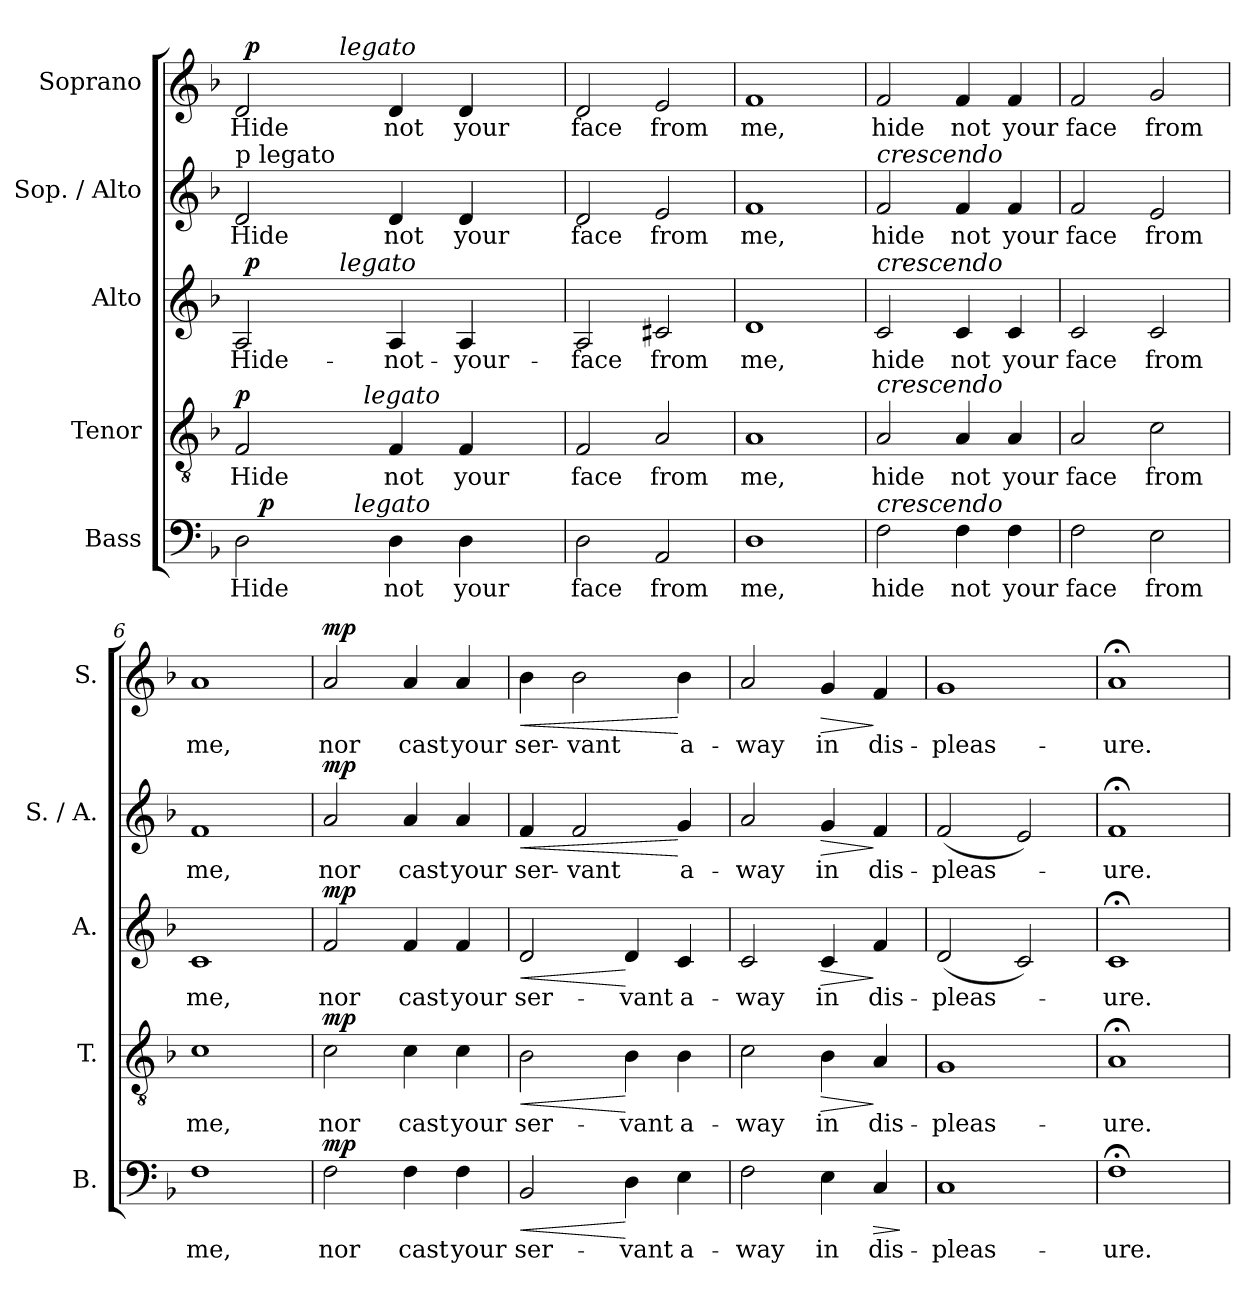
**kern	**text	**dynam	**kern	**text	**dynam	**kern	**text	**dynam	**kern	**text	**dynam	**kern	**text	**dynam
*part5	*part5	*part5	*part4	*part4	*part4	*part3	*part3	*part3	*part2	*part2	*part2	*part1	*part1	*part1
*staff5	*staff5	*staff5	*staff4	*staff4	*staff4	*staff3	*staff3	*staff3	*staff2	*staff2	*staff2	*staff1	*staff1	*staff1
*I"Bass	*	*	*I"Tenor	*	*	*I"Alto	*	*	*I"Sop. /  Alto	*	*	*I"Soprano	*	*
*I'B.	*	*	*I'T.	*	*	*I'A.	*	*	*I'S. /  A.	*	*	*I'S.	*	*
!!LO:PB:g=z
*stria5	*	*	*stria5	*	*	*stria5	*	*	*stria5	*	*	*stria5	*	*
*clefF4	*	*	*clefGv2	*	*	*clefG2	*	*	*clefG2	*	*	*clefG2	*	*
*k[b-]	*	*	*k[b-]	*	*	*k[b-]	*	*	*k[b-]	*	*	*k[b-]	*	*
*F:	*	*	*F:	*	*	*F:	*	*	*F:	*	*	*F:	*	*
=1	=1	=1	=1	=1	=1	=1	=1	=1	=1	=1	=1	=1	=1	=1
!	!	!	!	!	!	!	!	!	!	!	!	!LO:TX:a:B:t=Moderato	!	!
!	!	!	!	!	!	!	!	!	!LO:TX:a:t=p legato	!	!	!	!	!
!	!LO:LY:b:cj	!	!	!LO:LY:b:cj	!LO:DY:a	!	!LO:LY:b:cj	!	!	!LO:LY:b:cj	!	!	!LO:LY:b:cj	!
*^	*	*	*^	*	*	*^	*	*	*	*	*	*^	*	*
*	*^	*	*	*	*	*	*	*	*^	*	*	*	*	*	*	*^	*	*
2D\	32.ryy	4ryy	Hide	.	2F/	4ryy	Hide	p	2A/	64ryy	4.ryy	Hide-	.	2d/	Hide	.	2d/	64ryy	4.ryy	Hide	.
!	!	!	!	!	!	!	!	!	!	!	!	!	!LO:DY:a	!	!	!	!	!	!	!	!LO:DY:a
.	.	.	.	.	.	.	.	.	.	2ryy	.	.	p	.	.	.	.	2ryy	.	.	p
!	!	!	!	!LO:DY:a	!	!	!	!	!	!	!	!	!	!	!	!	!	!	!	!	!
.	2ryy	.	.	p	.	.	.	.	.	.	.	.	.	.	.	.	.	.	.	.	.
.	.	8ryy	.	.	.	8ryy	.	.	.	.	.	.	.	.	.	.	.	.	.	.	.
!	!	!	!	!	!	!	!	!	!	!	!	!	!	!	!	!	!	!	!LO:TX:a:i:t=legato	!	!
!	!	!	!	!	!	!	!	!	!	!	!LO:TX:a:i:t=legato	!	!	!	!	!	!	!	!	!	!
.	.	32ryy	.	.	.	32.ryy	.	.	.	.	2ryy	.	.	.	.	.	.	.	2ryy	.	.
!	!	!LO:TX:a:i:t=legato	!	!	!	!	!	!	!	!	!	!	!	!	!	!	!	!	!	!	!
.	.	2ryy	.	.	.	.	.	.	.	.	.	.	.	.	.	.	.	.	.	.	.
!	!	!	!	!	!	!LO:TX:a:i:t=legato	!	!	!	!	!	!	!	!	!	!	!	!	!	!	!
.	.	.	.	.	.	2ryy	.	.	.	.	.	.	.	.	.	.	.	.	.	.	.
!	!	!	!LO:LY:b:cj	!	!	!	!LO:LY:b:cj	!	!	!	!	!LO:LY:b:cj	!	!	!LO:LY:b:cj	!	!	!	!	!LO:LY:b:cj	!
4D\	.	.	not	.	4F/	.	not	.	4A/	.	.	-not-	.	4d/	not	.	4d/	.	.	not	.
.	.	.	.	.	.	.	.	.	.	4ryy	.	.	.	.	.	.	.	4ryy	.	.	.
.	4ryy	.	.	.	.	.	.	.	.	.	.	.	.	.	.	.	.	.	.	.	.
!	!	!	!LO:LY:b:cj	!	!	!	!LO:LY:b:cj	!	!	!	!	!LO:LY:b:cj	!	!	!LO:LY:b:cj	!	!	!	!	!LO:LY:b:cj	!
4D\	.	.	your	.	4F/	.	your	.	4A/	.	.	-your-	.	4d/	your	.	4d/	.	.	your	.
.	.	.	.	.	.	.	.	.	.	8...ryy	.	.	.	.	.	.	.	8...ryy	.	.	.
.	8ryy	.	.	.	.	.	.	.	.	.	.	.	.	.	.	.	.	.	.	.	.
.	.	.	.	.	.	.	.	.	.	.	8ryy	.	.	.	.	.	.	.	8ryy	.	.
.	.	16.ryy	.	.	.	.	.	.	.	.	.	.	.	.	.	.	.	.	.	.	.
.	16ryy	.	.	.	.	16ryy	.	.	.	.	.	.	.	.	.	.	.	.	.	.	.
.	64ryy	.	.	.	.	64ryy	.	.	.	.	.	.	.	.	.	.	.	.	.	.	.
=2	=2	=2	=2	=2	=2	=2	=2	=2	=2	=2	=2	=2	=2	=2	=2	=2	=2	=2	=2	=2	=2
!	!	!	!LO:LY:b:cj	!	!	!	!LO:LY:b:cj	!	!	!	!	!LO:LY:b:cj	!	!	!LO:LY:b:cj	!	!	!	!	!LO:LY:b:cj	!
*v	*v	*v	*	*	*	*	*	*	*v	*v	*v	*	*	*	*	*	*v	*v	*v	*	*
*	*	*	*v	*v	*	*	*	*	*	*	*	*	*	*	*
2D\	face	.	2F/	face	.	2A/	-face	.	2d/	face	.	2d/	face	.
!	!LO:LY:b:cj	!	!	!LO:LY:b:cj	!	!	!LO:LY:b:cj	!	!	!LO:LY:b:cj	!	!	!LO:LY:b:cj	!
2AA/	from	.	2A/	from	.	2c#X/	from	.	2e/	from	.	2e/	from	.
=3	=3	=3	=3	=3	=3	=3	=3	=3	=3	=3	=3	=3	=3	=3
!	!LO:LY:b:cj	!	!	!LO:LY:b:cj	!	!	!LO:LY:b:cj	!	!	!LO:LY:b:cj	!	!	!LO:LY:b:cj	!
1D	me,	.	1A	me,	.	1d	me,	.	1f	me,	.	1f	me,	.
=4	=4	=4	=4	=4	=4	=4	=4	=4	=4	=4	=4	=4	=4	=4
!	!	!	!	!	!	!	!	!	!LO:TX:a:i:t=crescendo	!	!	!	!	!
!	!	!	!	!	!	!LO:TX:a:i:t=crescendo	!	!	!	!	!	!	!	!
!	!	!	!LO:TX:a:i:t=crescendo	!	!	!	!	!	!	!	!	!	!	!
!LO:TX:a:i:t=crescendo	!	!	!	!	!	!	!	!	!	!	!	!	!	!
!	!LO:LY:b:cj	!	!	!LO:LY:b:cj	!	!	!LO:LY:b:cj	!	!	!LO:LY:b:cj	!	!	!LO:LY:b:cj	!
2F\	hide	.	2A/	hide	.	2c/	hide	.	2f/	hide	.	2f/	hide	.
!	!LO:LY:b:cj	!	!	!LO:LY:b:cj	!	!	!LO:LY:b:cj	!	!	!LO:LY:b:cj	!	!	!LO:LY:b:cj	!
4F\	not	.	4A/	not	.	4c/	not	.	4f/	not	.	4f/	not	.
!	!LO:LY:b:cj	!	!	!LO:LY:b:cj	!	!	!LO:LY:b:cj	!	!	!LO:LY:b:cj	!	!	!LO:LY:b:cj	!
4F\	your	.	4A/	your	.	4c/	your	.	4f/	your	.	4f/	your	.
=5	=5	=5	=5	=5	=5	=5	=5	=5	=5	=5	=5	=5	=5	=5
!	!LO:LY:b:cj	!	!	!LO:LY:b:cj	!	!	!LO:LY:b:cj	!	!	!LO:LY:b:cj	!	!	!LO:LY:b:cj	!
2F\	face	.	2A/	face	.	2c/	face	.	2f/	face	.	2f/	face	.
!	!LO:LY:b:cj	!	!	!LO:LY:b:cj	!	!	!LO:LY:b:cj	!	!	!LO:LY:b:cj	!	!	!LO:LY:b:cj	!
2E\	from	.	2c\	from	.	2c/	from	.	2e/	from	.	2g/	from	.
=6	=6	=6	=6	=6	=6	=6	=6	=6	=6	=6	=6	=6	=6	=6
!	!LO:LY:b:cj	!	!	!LO:LY:b:cj	!	!	!LO:LY:b:cj	!	!	!LO:LY:b:cj	!	!	!LO:LY:b:cj	!
1F	me,	.	1c	me,	.	1c	me,	.	1f	me,	.	1a	me,	.
=7	=7	=7	=7	=7	=7	=7	=7	=7	=7	=7	=7	=7	=7	=7
!	!LO:LY:b:cj	!LO:DY:a	!	!LO:LY:b:cj	!LO:DY:a	!	!LO:LY:b:cj	!LO:DY:a	!	!LO:LY:b:cj	!LO:DY:a	!	!LO:LY:b:cj	!LO:DY:a
2F\	nor	mp	2c\	nor	mp	2f/	nor	mp	2a/	nor	mp	2a/	nor	mp
!	!LO:LY:b:cj	!	!	!LO:LY:b:cj	!	!	!LO:LY:b:cj	!	!	!LO:LY:b:cj	!	!	!LO:LY:b:cj	!
4F\	cast	.	4c\	cast	.	4f/	cast	.	4a/	cast	.	4a/	cast	.
!	!LO:LY:b:cj	!	!	!LO:LY:b:cj	!	!	!LO:LY:b:cj	!	!	!LO:LY:b:cj	!	!	!LO:LY:b:cj	!
4F\	your	.	4c\	your	.	4f/	your	.	4a/	your	.	4a/	your	.
!!LO:LB:g=z
=8	=8	=8	=8	=8	=8	=8	=8	=8	=8	=8	=8	=8	=8	=8
!	!LO:LY:b:cj	!LO:HP:b	!	!LO:LY:b:cj	!LO:HP:b	!	!LO:LY:b:cj	!LO:HP:b	!	!LO:LY:b:cj	!LO:HP:b	!	!LO:LY:b:cj	!LO:HP:b
2BB-/	ser-	<	2B-\	ser-	<	2d/	ser-	<	4f/	ser-	<	4b-\	ser-	<
!	!	!	!	!	!	!	!	!	!	!LO:LY:b:cj	!	!	!LO:LY:b:cj	!
.	.	.	.	.	.	.	.	.	2f/	-vant	.	2b-\	-vant	.
!	!LO:LY:b:cj	!	!	!LO:LY:b:cj	!	!	!LO:LY:b:cj	!	!	!	!	!	!	!
4D\	-vant	[	4B-\	-vant	[	4d/	-vant	[	.	.	.	.	.	.
!	!LO:LY:b:cj	!	!	!LO:LY:b:cj	!	!	!LO:LY:b:cj	!	!	!LO:LY:b:cj	!	!	!LO:LY:b:cj	!
4E\	a-	.	4B-\	a-	.	4c/	a-	.	4g/	a-	[	4b-\	a-	[
=9	=9	=9	=9	=9	=9	=9	=9	=9	=9	=9	=9	=9	=9	=9
!	!LO:LY:b:cj	!	!	!LO:LY:b:cj	!	!	!LO:LY:b:cj	!	!	!LO:LY:b:cj	!	!	!LO:LY:b:cj	!
2F\	-way	.	2c\	-way	.	2c/	-way	.	2a/	-way	.	2a/	-way	.
!	!LO:LY:b:cj	!	!	!LO:LY:b:cj	!LO:HP:b	!	!LO:LY:b:cj	!LO:HP:b	!	!LO:LY:b:cj	!LO:HP:b	!	!LO:LY:b:cj	!LO:HP:b
4E\	in	.	4B-\	in	>	4c/	in	>	4g/	in	>	4g/	in	>
!	!LO:LY:b:cj	!LO:HP:b	!	!LO:LY:b:cj	!	!	!LO:LY:b:cj	!	!	!LO:LY:b:cj	!	!	!LO:LY:b:cj	!
4C/	dis-	>	4A/	dis-	]	4f/	dis-	]	4f/	dis-	]	4f/	dis-	]
.	.	]	.	.	.	.	.	.	.	.	.	.	.	.
=10	=10	=10	=10	=10	=10	=10	=10	=10	=10	=10	=10	=10	=10	=10
!	!LO:LY:b:cj	!	!	!LO:LY:b:cj	!	!	!LO:LY:b:cj	!	!	!LO:LY:b:cj	!	!	!LO:LY:b:cj	!
1C	-pleas-	.	1G	-pleas-	.	(<2d/	-pleas-	.	(<2f/	-pleas-	.	1g	-pleas-	.
.	.	.	.	.	.	2c/)	.	.	2e/)	.	.	.	.	.
=11	=11	=11	=11	=11	=11	=11	=11	=11	=11	=11	=11	=11	=11	=11
!	!LO:LY:b:cj	!	!	!LO:LY:b:cj	!	!	!LO:LY:b:cj	!	!	!LO:LY:b:cj	!	!	!LO:LY:b:cj	!
1F;<	-ure.	.	1A;<	-ure.	.	1c;<	-ure.	.	1f;<	-ure.	.	1a;<	-ure.	.
=	=	=	=	=	=	=	=	=	=	=	=	=	=	=
*-	*-	*-	*-	*-	*-	*-	*-	*-	*-	*-	*-	*-	*-	*-
